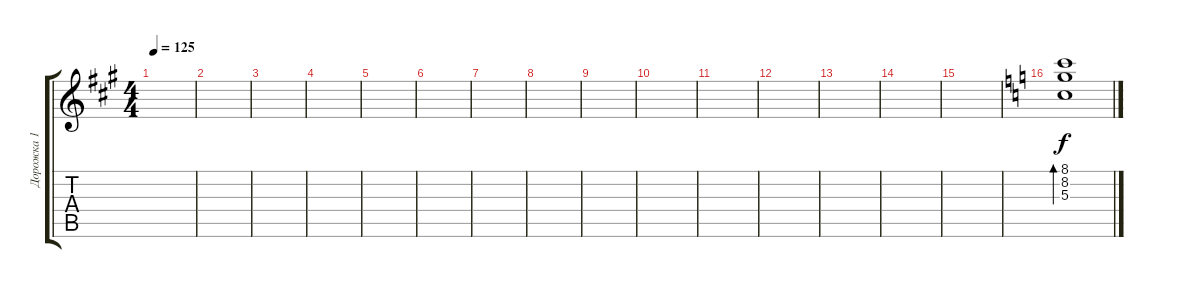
\track ("Дорожка 1" "Дорожка 1") {instrument acousticguitarsteel}
\staff {score tabs}
\tuning (E4 B3 G3 D3 A2 E2) {hide}
\ts (4 4)
\tempo 125
\clef g2
\ks a
|
|
|
|
|
|
|
|
|
|
|
|
|
|
|
\ks c
(8.1 8.2 5.3).1{bd 240}
